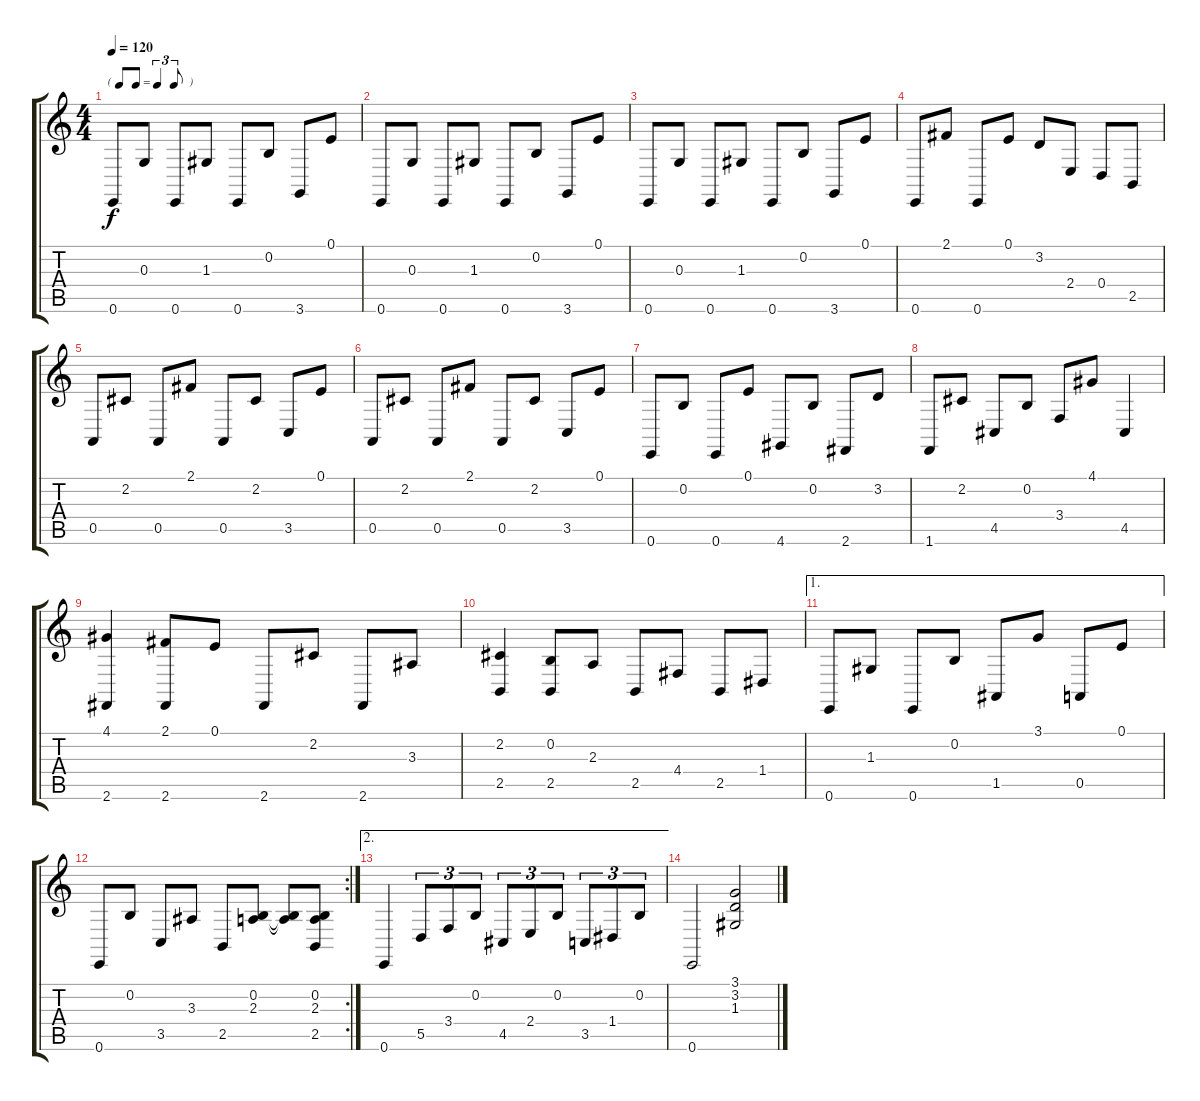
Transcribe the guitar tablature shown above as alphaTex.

\track "" {instrument orchestralharp}
\staff {score tabs}
\tuning (E4 B3 G3 D3 A2 E2) {hide}
\ts (4 4)
\tf triplet8th
\tempo 120
\clef g2
\ks c
0.6.8{dy f instrument orchestralharp} 0.3.8 0.6.8 1.3.8 0.6.8 0.2.8 3.6.8 0.1.8 |
0.6.8 0.3.8 0.6.8 1.3.8 0.6.8 0.2.8 3.6.8 0.1.8 |
0.6.8 0.3.8 0.6.8 1.3.8 0.6.8 0.2.8 3.6.8 0.1.8 |
0.6.8 2.1.8 0.6.8 0.1.8 3.2.8 2.4.8 0.4.8 2.5.8 |
0.5.8 2.2.8 0.5.8 2.1.8 0.5.8 2.2.8 3.5.8 0.1.8 |
0.5.8 2.2.8 0.5.8 2.1.8 0.5.8 2.2.8 3.5.8 0.1.8 |
0.6.8 0.2.8 0.6.8 0.1.8 4.6.8 0.2.8 2.6.8 3.2.8 |
1.6.8 2.2.8 4.5.8 0.2.8 3.4.8 4.1.8 4.5.4 |
(4.1 2.6).4 (2.1 2.6).8 0.1.8 2.6.8 2.2.8 2.6.8 3.3.8 |
(2.2 2.5).4 (0.2 2.5).8 2.3.8 2.5.8 4.4.8 2.5.8 1.4.8 |
\ae 1
0.6.8 1.3.8 0.6.8 0.2.8 1.5.8 3.1.8 0.5.8 0.1.8 |
\rc 2
0.6.8 0.2.8 3.5.8 3.3.8 2.5.8 (0.2 2.3).8 (0.2{t} 2.3{t}).8 (0.2 2.3 2.5).8 |
\ae 2
0.6.4 5.5.8{tu (3 2)} 3.4.8{tu (3 2)} 0.2.8{tu (3 2)} 4.5.8{tu (3 2)} 2.4.8{tu (3 2)} 0.2.8{tu (3 2)} 3.5.8{tu (3 2)} 1.4.8{tu (3 2)} 0.2.8{tu (3 2)} |
0.6.2 (3.1 3.2 1.3).2
